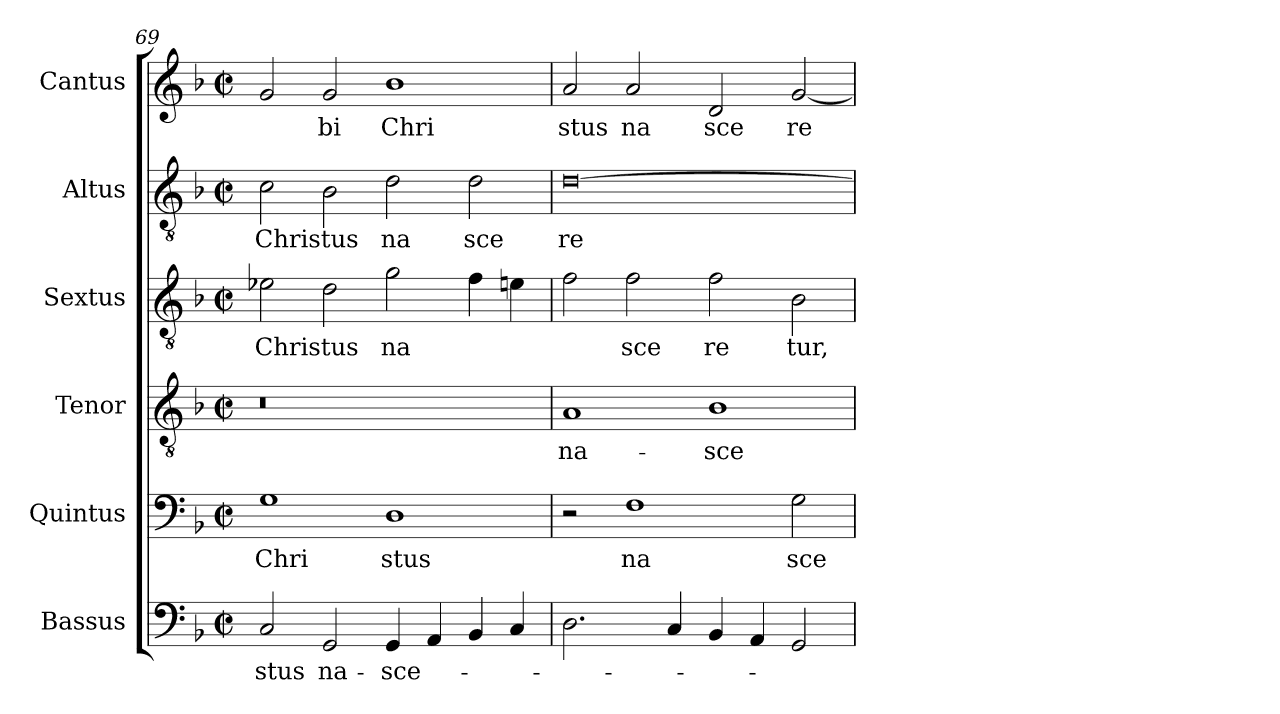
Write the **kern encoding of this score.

**kern	**text	**kern	**text	**kern	**text	**kern	**text	**kern	**text	**kern	**text
*part6	*part6	*part5	*part5	*part4	*part4	*part3	*part3	*part2	*part2	*part1	*part1
*staff6	*staff6	*staff5	*staff5	*staff4	*staff4	*staff3	*staff3	*staff2	*staff2	*staff1	*staff1
*I"Bassus	*	*I"Quintus	*	*I"Tenor	*	*I"Sextus	*	*I"Altus	*	*I"Cantus	*
*I'Bassus	*	*I'Quintus	*	*I'Tenor	*	*I'Sextus	*	*I'Altus	*	*I'Cantus	*
*clefF4	*	*clefF4	*	*clefGv2	*	*clefGv2	*	*clefGv2	*	*clefG2	*
*k[b-]	*	*k[b-]	*	*k[b-]	*	*k[b-]	*	*k[b-]	*	*k[b-]	*
*F:	*	*F:	*	*F:	*	*F:	*	*F:	*	*F:	*
*M2/2	*	*M2/2	*	*M2/2	*	*M2/2	*	*M2/2	*	*M2/2	*
*met(c|)	*	*met(c|)	*	*met(c|)	*	*met(c|)	*	*met(c|)	*	*met(c|)	*
=69	=69	=69	=69	=69	=69	=69	=69	=69	=69	=69	=69
!	!LO:LY:b:cj	!	!LO:LY:b:cj	!	!	!	!LO:LY:b:cj	!	!LO:LY:b:cj	!	!
2C/	-stus	1G	Chri	0r	.	2e-X\	Christus	2c\	Christus	2g/	.
!	!LO:LY:b:cj	!	!	!	!	!	!	!	!	!	!LO:LY:b:cj
2GG/	na-	.	.	.	.	2d\	.	2B-\	.	2g/	bi
!	!LO:LY:b	!	!LO:LY:b:cj	!	!	!	!LO:LY:b:cj	!	!LO:LY:b:cj	!	!LO:LY:b:cj
4GG/	-sce-	1D	stus	.	.	2g\	na	2d\	na	1b-	Chri
4AA/	.	.	.	.	.	.	.	.	.	.	.
!	!	!	!	!	!	!	!	!	!LO:LY:b:cj	!	!
4BB-/	.	.	.	.	.	4f\	.	2d\	sce	.	.
4C/	.	.	.	.	.	4en\	.	.	.	.	.
=70	=70	=70	=70	=70	=70	=70	=70	=70	=70	=70	=70
!	!	!	!	!	!LO:LY:b:cj	!	!	!	!LO:LY:b:cj	!	!LO:LY:b:cj
2.D\	.	2r	.	1A	na-	2f\	.	[>0d	re	2a/	stus
!	!	!	!LO:LY:b:cj	!	!	!	!LO:LY:b:cj	!	!	!	!LO:LY:b:cj
.	.	1F	na	.	.	2f\	sce	.	.	2a/	na
4C/	.	.	.	.	.	.	.	.	.	.	.
!	!	!	!	!	!LO:LY:b:cj	!	!LO:LY:b:cj	!	!	!	!LO:LY:b:cj
4BB-/	.	.	.	1B-	-sce-	2f\	re	.	.	2d/	sce
4AA/	.	.	.	.	.	.	.	.	.	.	.
!	!	!	!LO:LY:b:cj	!	!	!	!LO:LY:b:cj	!	!	!	!LO:LY:b:cj
2GG/	.	2G\	sce	.	.	2B-\	tur,	.	.	[<2g/	re
=	=	=	=	=	=	=	=	=	=	=	=
*-	*-	*-	*-	*-	*-	*-	*-	*-	*-	*-	*-
